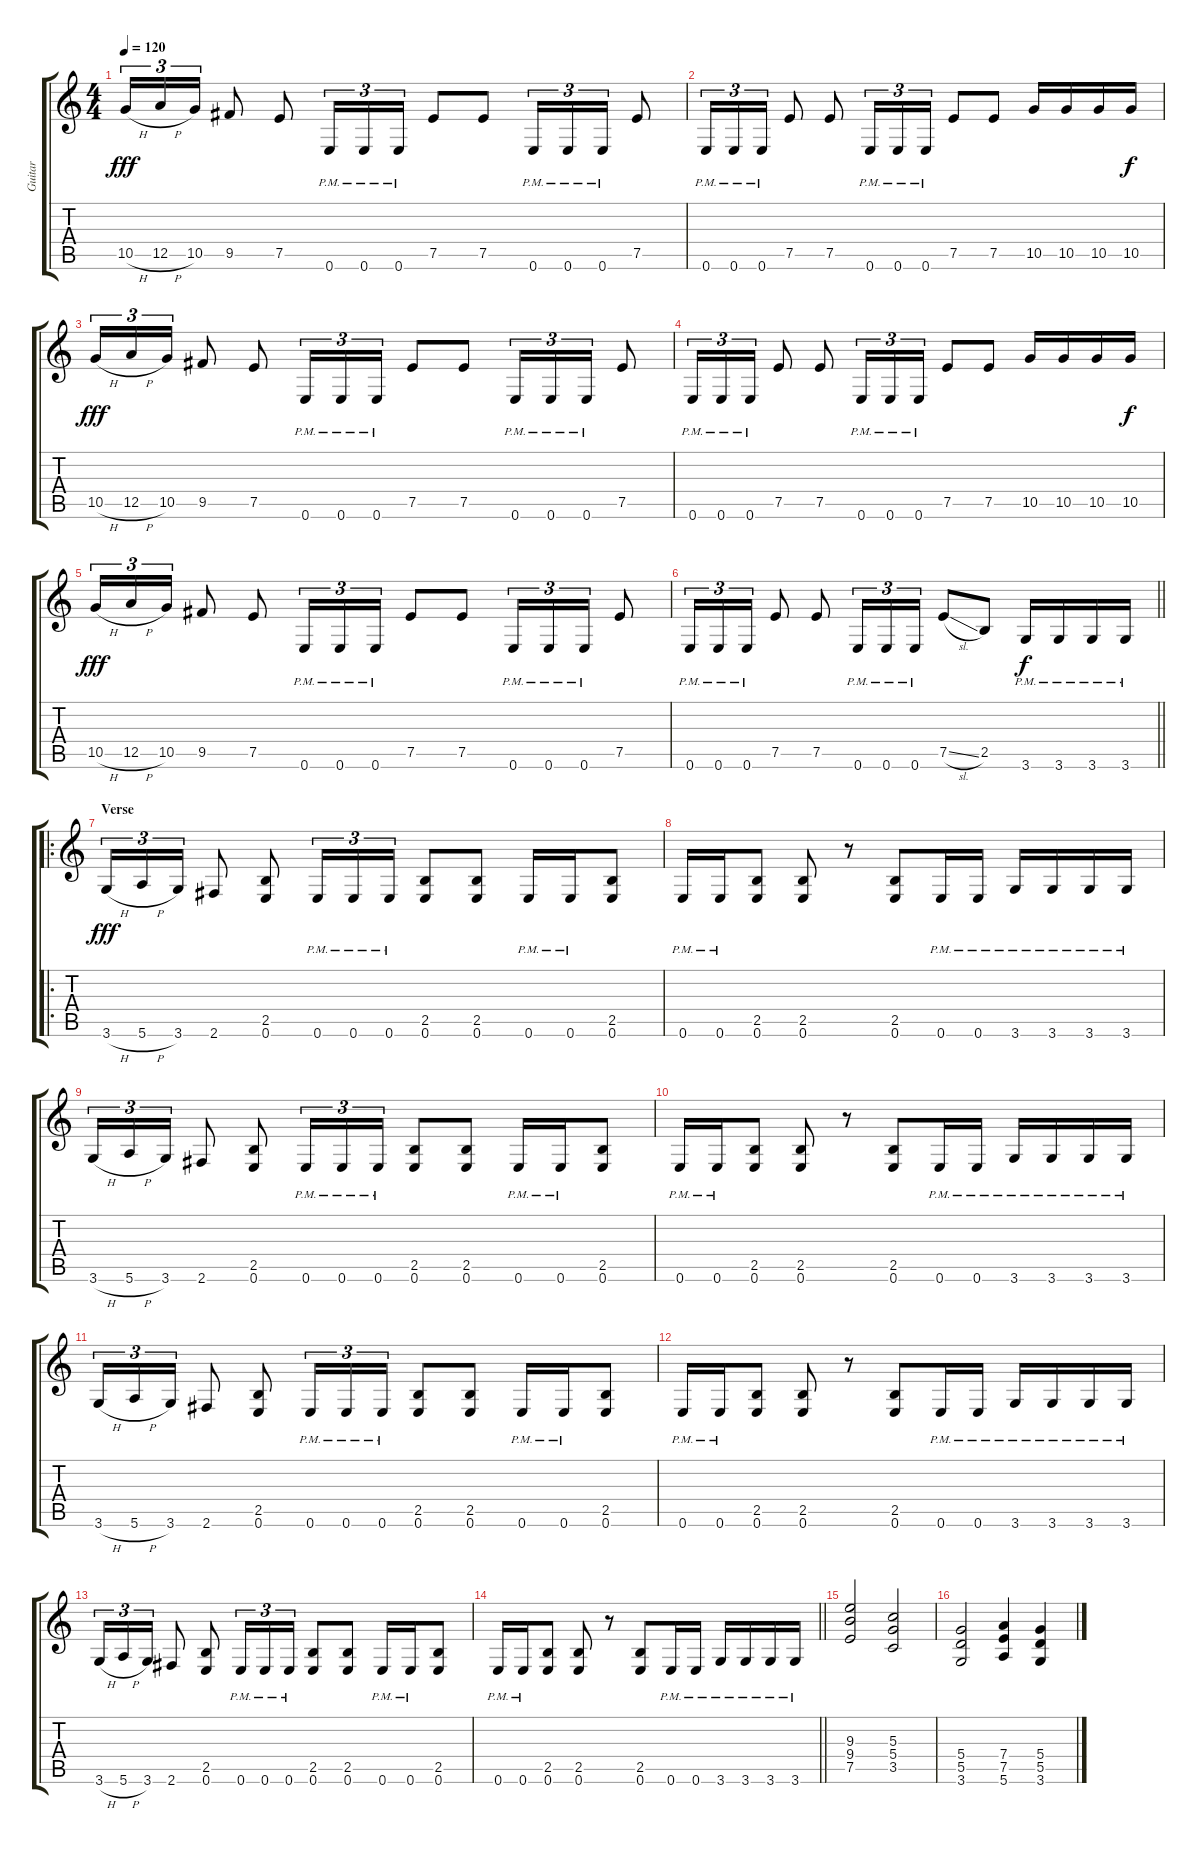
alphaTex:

\track ("Guitar" "Guitar") {instrument distortionguitar}
\staff {score tabs}
\tuning (E4 B3 G3 D3 A2 E2) {hide}
\ts (4 4)
\tempo 120
\clef g2
\ks c
10.5{h}.16{tu (3 2) dy fff} 12.5{h}.16{tu (3 2)} 10.5.16{tu (3 2)} 9.5.8 7.5.8 0.6{pm}.16{tu (3 2)} 0.6{pm}.16{tu (3 2)} 0.6{pm}.16{tu (3 2)} 7.5.8 7.5.8 0.6{pm}.16{tu (3 2)} 0.6{pm}.16{tu (3 2)} 0.6{pm}.16{tu (3 2)} 7.5.8 |
0.6{pm}.16{tu (3 2)} 0.6{pm}.16{tu (3 2)} 0.6{pm}.16{tu (3 2)} 7.5.8 7.5.8 0.6{pm}.16{tu (3 2)} 0.6{pm}.16{tu (3 2)} 0.6{pm}.16{tu (3 2)} 7.5.8 7.5.8 10.5.16 10.5.16 10.5.16 10.5.16{dy f} |
10.5{h}.16{tu (3 2) dy fff} 12.5{h}.16{tu (3 2)} 10.5.16{tu (3 2)} 9.5.8 7.5.8 0.6{pm}.16{tu (3 2)} 0.6{pm}.16{tu (3 2)} 0.6{pm}.16{tu (3 2)} 7.5.8 7.5.8 0.6{pm}.16{tu (3 2)} 0.6{pm}.16{tu (3 2)} 0.6{pm}.16{tu (3 2)} 7.5.8 |
0.6{pm}.16{tu (3 2)} 0.6{pm}.16{tu (3 2)} 0.6{pm}.16{tu (3 2)} 7.5.8 7.5.8 0.6{pm}.16{tu (3 2)} 0.6{pm}.16{tu (3 2)} 0.6{pm}.16{tu (3 2)} 7.5.8 7.5.8 10.5.16 10.5.16 10.5.16 10.5.16{dy f} |
10.5{h}.16{tu (3 2) dy fff} 12.5{h}.16{tu (3 2)} 10.5.16{tu (3 2)} 9.5.8 7.5.8 0.6{pm}.16{tu (3 2)} 0.6{pm}.16{tu (3 2)} 0.6{pm}.16{tu (3 2)} 7.5.8 7.5.8 0.6{pm}.16{tu (3 2)} 0.6{pm}.16{tu (3 2)} 0.6{pm}.16{tu (3 2)} 7.5.8 |
\barLineRight lightlight
0.6{pm}.16{tu (3 2)} 0.6{pm}.16{tu (3 2)} 0.6{pm}.16{tu (3 2)} 7.5.8 7.5.8 0.6{pm}.16{tu (3 2)} 0.6{pm}.16{tu (3 2)} 0.6{pm}.16{tu (3 2)} 7.5{sl}.8 2.5.8 3.6{pm}.16{dy f} 3.6{pm}.16 3.6{pm}.16 3.6{pm}.16 |
\ro
\section ("" "Verse")
3.6{h}.16{tu (3 2) dy fff} 5.6{h}.16{tu (3 2)} 3.6.16{tu (3 2)} 2.6.8 (2.5 0.6).8 0.6{pm}.16{tu (3 2)} 0.6{pm}.16{tu (3 2)} 0.6{pm}.16{tu (3 2)} (2.5 0.6).8 (2.5 0.6).8 0.6{pm}.16 0.6{pm}.16 (2.5 0.6).8 |
0.6{pm}.16 0.6{pm}.16 (2.5 0.6).8 (2.5 0.6).8 r.8 (2.5 0.6).8 0.6{pm}.16 0.6{pm}.16 3.6{pm}.16 3.6{pm}.16 3.6{pm}.16 3.6{pm}.16 |
3.6{h}.16{tu (3 2)} 5.6{h}.16{tu (3 2)} 3.6.16{tu (3 2)} 2.6.8 (2.5 0.6).8 0.6{pm}.16{tu (3 2)} 0.6{pm}.16{tu (3 2)} 0.6{pm}.16{tu (3 2)} (2.5 0.6).8 (2.5 0.6).8 0.6{pm}.16 0.6{pm}.16 (2.5 0.6).8 |
0.6{pm}.16 0.6{pm}.16 (2.5 0.6).8 (2.5 0.6).8 r.8 (2.5 0.6).8 0.6{pm}.16 0.6{pm}.16 3.6{pm}.16 3.6{pm}.16 3.6{pm}.16 3.6{pm}.16 |
3.6{h}.16{tu (3 2)} 5.6{h}.16{tu (3 2)} 3.6.16{tu (3 2)} 2.6.8 (2.5 0.6).8 0.6{pm}.16{tu (3 2)} 0.6{pm}.16{tu (3 2)} 0.6{pm}.16{tu (3 2)} (2.5 0.6).8 (2.5 0.6).8 0.6{pm}.16 0.6{pm}.16 (2.5 0.6).8 |
0.6{pm}.16 0.6{pm}.16 (2.5 0.6).8 (2.5 0.6).8 r.8 (2.5 0.6).8 0.6{pm}.16 0.6{pm}.16 3.6{pm}.16 3.6{pm}.16 3.6{pm}.16 3.6{pm}.16 |
3.6{h}.16{tu (3 2)} 5.6{h}.16{tu (3 2)} 3.6.16{tu (3 2)} 2.6.8 (2.5 0.6).8 0.6{pm}.16{tu (3 2)} 0.6{pm}.16{tu (3 2)} 0.6{pm}.16{tu (3 2)} (2.5 0.6).8 (2.5 0.6).8 0.6{pm}.16 0.6{pm}.16 (2.5 0.6).8 |
\barLineRight lightlight
0.6{pm}.16 0.6{pm}.16 (2.5 0.6).8 (2.5 0.6).8 r.8 (2.5 0.6).8 0.6{pm}.16 0.6{pm}.16 3.6{pm}.16 3.6{pm}.16 3.6{pm}.16 3.6{pm}.16 |
\section ("" "")
(9.3 9.4 7.5).2 (5.3 5.4 3.5).2 |
(5.4 5.5 3.6).2 (7.4 7.5 5.6).4 (5.4 5.5 3.6).4
